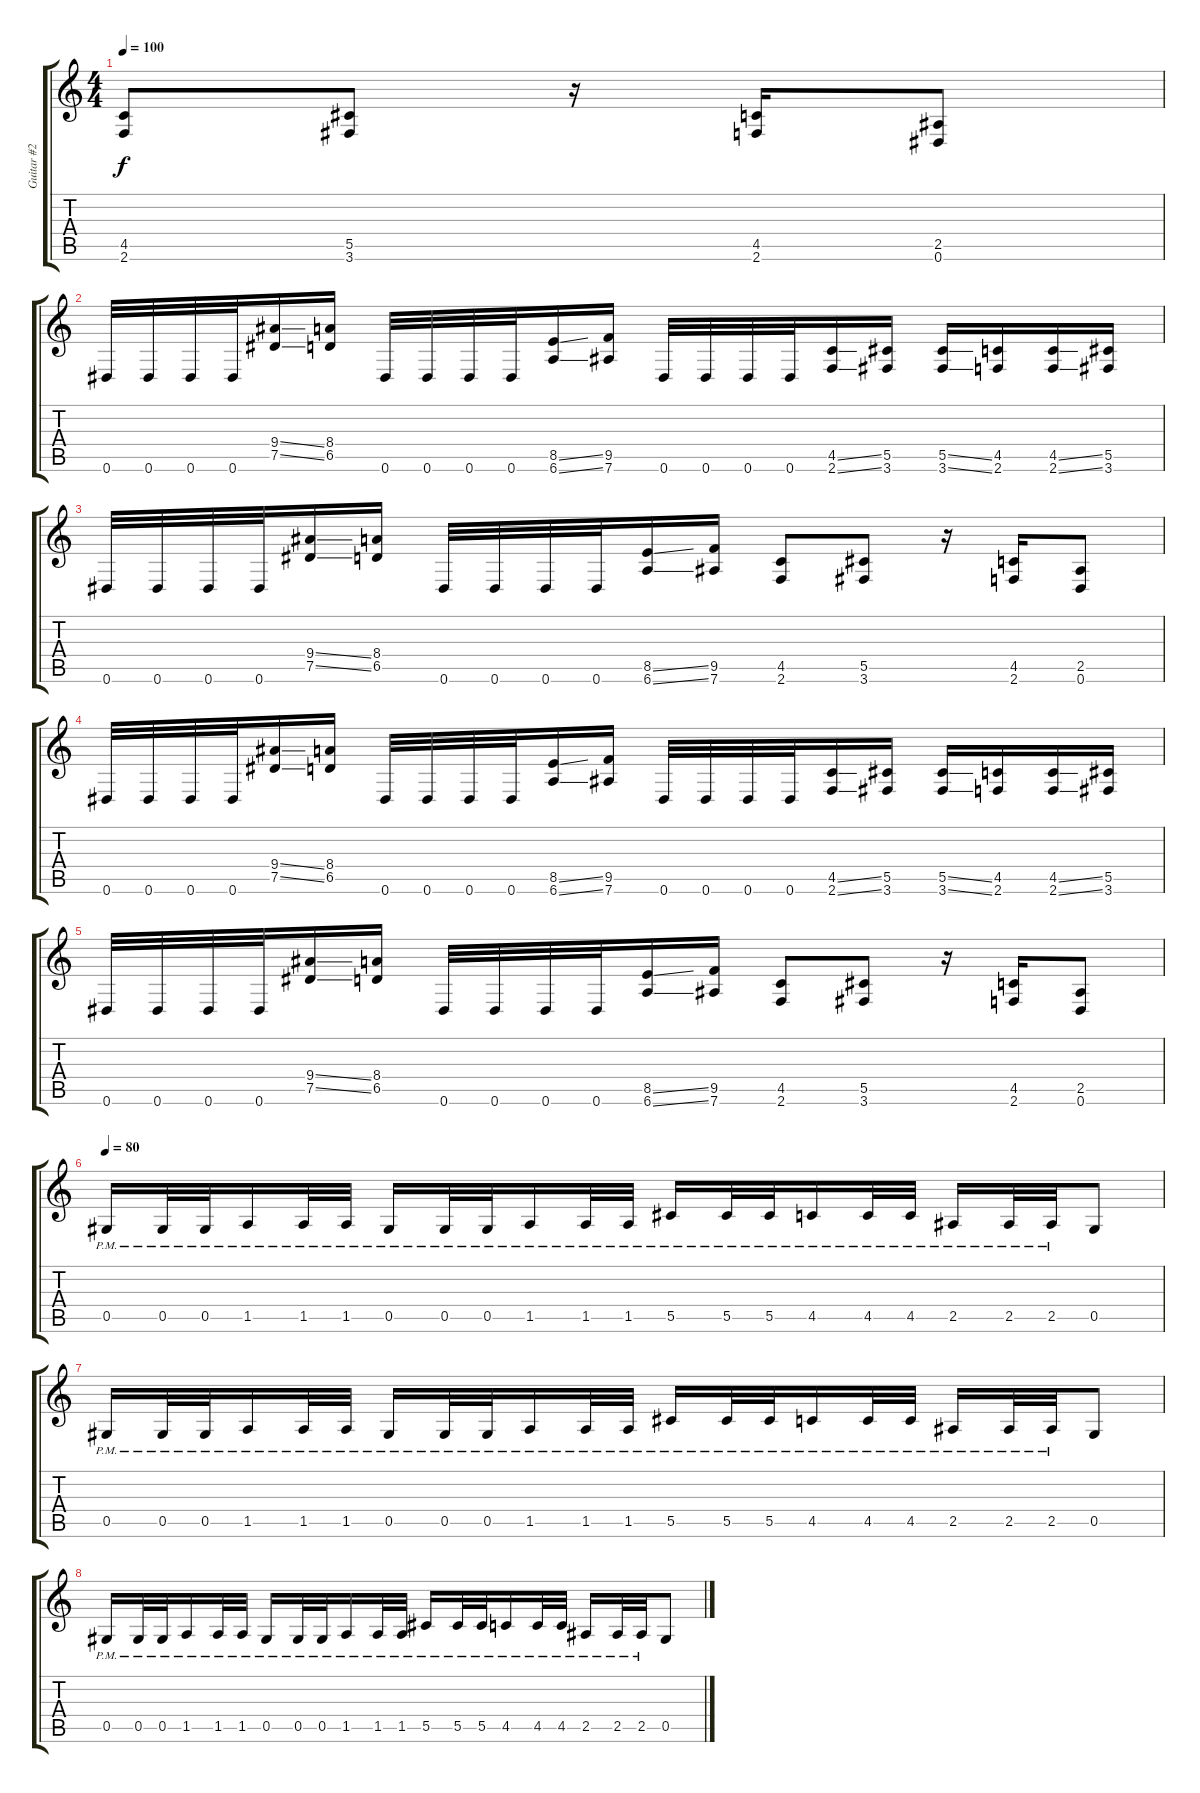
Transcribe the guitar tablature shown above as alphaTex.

\track ("Guitar #2" "Guitar #2") {instrument distortionguitar}
\staff {score tabs}
\tuning (Eb4 Bb3 Gb3 Db3 Ab2 Eb2) {hide}
\ts (4 4)
\tempo 100
\clef g2
\ks c
(4.5 2.6).8{dy f} (5.5 3.6).8 r.16 (4.5 2.6).16 (2.5 0.6).8 |
0.6.32 0.6.32 0.6.32 0.6.32 (9.4{ss} 7.5{ss}).16 (8.4 6.5).16 0.6.32 0.6.32 0.6.32 0.6.32 (8.5{ss} 6.6{ss}).16 (9.5 7.6).16 0.6.32 0.6.32 0.6.32 0.6.32 (4.5{ss} 2.6{ss}).16 (5.5 3.6).16 (5.5{ss} 3.6{ss}).16 (4.5 2.6).16 (4.5{ss} 2.6{ss}).16 (5.5 3.6).16 |
0.6.32 0.6.32 0.6.32 0.6.32 (9.4{ss} 7.5{ss}).16 (8.4 6.5).16 0.6.32 0.6.32 0.6.32 0.6.32 (8.5{ss} 6.6{ss}).16 (9.5 7.6).16 (4.5 2.6).8 (5.5 3.6).8 r.16 (4.5 2.6).16 (2.5 0.6).8 |
0.6.32 0.6.32 0.6.32 0.6.32 (9.4{ss} 7.5{ss}).16 (8.4 6.5).16 0.6.32 0.6.32 0.6.32 0.6.32 (8.5{ss} 6.6{ss}).16 (9.5 7.6).16 0.6.32 0.6.32 0.6.32 0.6.32 (4.5{ss} 2.6{ss}).16 (5.5 3.6).16 (5.5{ss} 3.6{ss}).16 (4.5 2.6).16 (4.5{ss} 2.6{ss}).16 (5.5 3.6).16 |
0.6.32 0.6.32 0.6.32 0.6.32 (9.4{ss} 7.5{ss}).16 (8.4 6.5).16 0.6.32 0.6.32 0.6.32 0.6.32 (8.5{ss} 6.6{ss}).16 (9.5 7.6).16 (4.5 2.6).8 (5.5 3.6).8 r.16 (4.5 2.6).16 (2.5 0.6).8 |
\tempo 80
0.5{pm}.16 0.5{pm}.32 0.5{pm}.32 1.5{pm}.16 1.5{pm}.32 1.5{pm}.32 0.5{pm}.16 0.5{pm}.32 0.5{pm}.32 1.5{pm}.16 1.5{pm}.32 1.5{pm}.32 5.5{pm}.16 5.5{pm}.32 5.5{pm}.32 4.5{pm}.16 4.5{pm}.32 4.5{pm}.32 2.5{pm}.16 2.5{pm}.32 2.5{pm}.32 0.5.8 |
0.5{pm}.16 0.5{pm}.32 0.5{pm}.32 1.5{pm}.16 1.5{pm}.32 1.5{pm}.32 0.5{pm}.16 0.5{pm}.32 0.5{pm}.32 1.5{pm}.16 1.5{pm}.32 1.5{pm}.32 5.5{pm}.16 5.5{pm}.32 5.5{pm}.32 4.5{pm}.16 4.5{pm}.32 4.5{pm}.32 2.5{pm}.16 2.5{pm}.32 2.5{pm}.32 0.5.8 |
0.5{pm}.16 0.5{pm}.32 0.5{pm}.32 1.5{pm}.16 1.5{pm}.32 1.5{pm}.32 0.5{pm}.16 0.5{pm}.32 0.5{pm}.32 1.5{pm}.16 1.5{pm}.32 1.5{pm}.32 5.5{pm}.16 5.5{pm}.32 5.5{pm}.32 4.5{pm}.16 4.5{pm}.32 4.5{pm}.32 2.5{pm}.16 2.5{pm}.32 2.5{pm}.32 0.5.8
